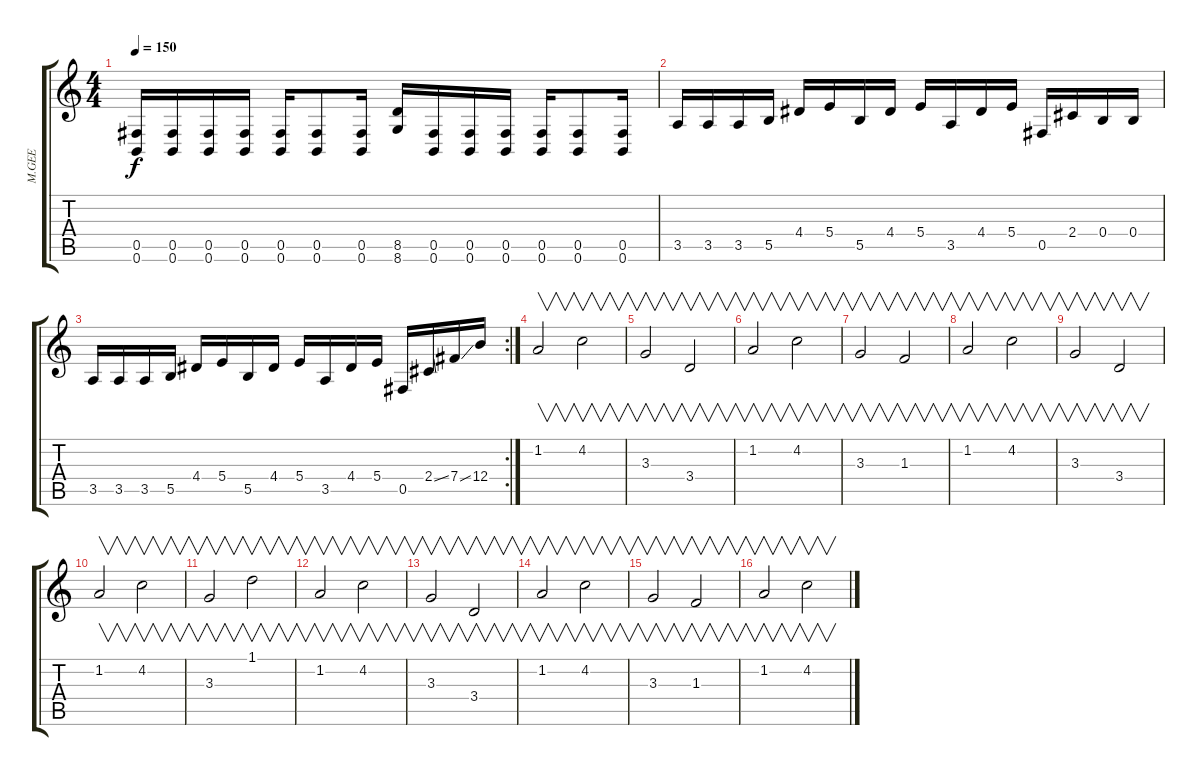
\track ("M.GEE" "M.GEE") {instrument distortionguitar}
\staff {score tabs}
\tuning (Db4 Ab3 E3 B2 Gb2 B1) {hide}
\ts (4 4)
\tempo 150
\clef g2
\ks c
(0.5 0.6).16{dy f} (0.5 0.6).16 (0.5 0.6).16 (0.5 0.6).16 (0.5 0.6).16 (0.5 0.6).8 (0.5 0.6).16 (8.5 8.6).16 (0.5 0.6).16 (0.5 0.6).16 (0.5 0.6).16 (0.5 0.6).16 (0.5 0.6).8 (0.5 0.6).16 |
3.5.16 3.5.16 3.5.16 5.5.16 4.4.16 5.4.16 5.5.16 4.4.16 5.4.16 3.5.16 4.4.16 5.4.16 0.5.16 2.4.16 0.4.16 0.4.16 |
\rc 2
3.5.16 3.5.16 3.5.16 5.5.16 4.4.16 5.4.16 5.5.16 4.4.16 5.4.16 3.5.16 4.4.16 5.4.16 0.5.16 2.4{ss}.16 7.4{ss}.16 12.4.16 |
1.2.2{v} 4.2.2{v} |
3.3.2{v} 3.4.2{v} |
1.2.2{v} 4.2.2{v} |
3.3.2{v} 1.3.2{v} |
1.2.2{v} 4.2.2{v} |
3.3.2{v} 3.4.2{v} |
1.2.2{v} 4.2.2{v} |
3.3.2{v} 1.1.2{v} |
1.2.2{v} 4.2.2{v} |
3.3.2{v} 3.4.2{v} |
1.2.2{v} 4.2.2{v} |
3.3.2{v} 1.3.2{v} |
1.2.2{v} 4.2.2{v}
